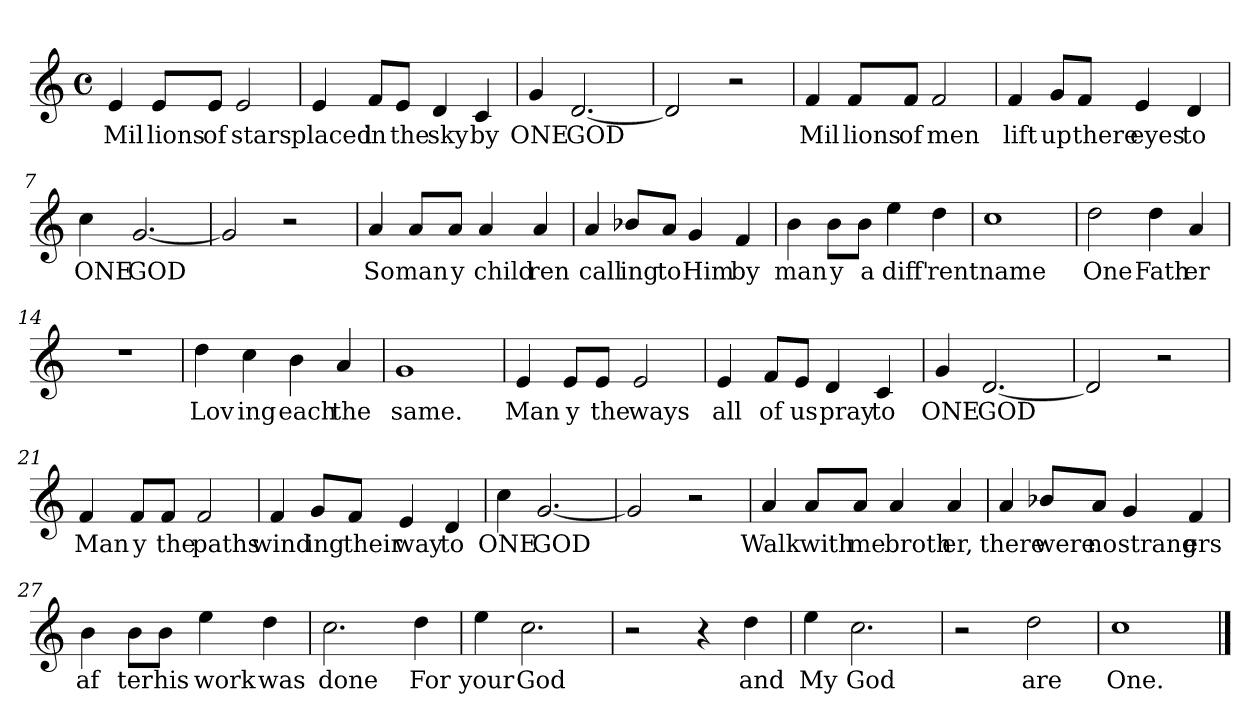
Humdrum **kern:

**kern	**text
*part1	*part1
*staff1	*staff1
*clefG2	*
*k[]	*
*C:	*
*M4/4	*
*met(c)	*
=1	=1
4e/	Mil
8e/L	lions
8e/J	of
2e/	stars
=2	=2
4e/	placed
8f/L	in
8e/J	the
4d/	sky
4c/	by
=3	=3
4g/	ONE
[2.d/	GOD
=4	=4
2d/]	.
2r	.
!!LO:LB:g=z
=5	=5
4f/	Mil
8f/L	lions
8f/J	of
2f/	men
=6	=6
4f/	lift
8g/L	up
8f/J	there
4e/	eyes
4d/	to
=7	=7
4cc\	ONE
[2.g/	GOD
=8	=8
2g/]	.
2r	.
!!LO:LB:g=z
=9	=9
4a/	So
8a/L	man
8a/J	y
4a/	child
4a/	ren
=10	=10
4a/	call
8b-X/L	ing
8a/J	to
4g/	Him
4f/	by
=11	=11
4b\	man
8b\L	y
8b\J	a
4ee\	diff'
4dd\	rent
=12	=12
1cc	name
!!LO:LB:g=z
=13	=13
2dd\	One
4dd\	Fath
4a/	er
=14	=14
1r	.
=15	=15
4dd\	Lov
4cc\	ing
4b\	each
4a/	the
=16	=16
1g	same.
!!LO:LB:g=z
=17	=17
4e/	Man
8e/L	y
8e/J	the
2e/	ways
=18	=18
4e/	all
8f/L	of
8e/J	us
4d/	pray
4c/	to
=19	=19
4g/	ONE
[2.d/	GOD
=20	=20
2d/]	.
2r	.
!!LO:LB:g=z
=21	=21
4f/	Man
8f/L	y
8f/J	the
2f/	paths
=22	=22
4f/	wind
8g/L	ing
8f/J	their
4e/	way
4d/	to
=23	=23
4cc\	ONE
[2.g/	GOD
=24	=24
2g/]	.
2r	.
!!LO:LB:g=z
=25	=25
4a/	Walk
8a/L	with
8a/J	me
4a/	broth
4a/	er,
=26	=26
4a/	there
8b-X/L	were
8a/J	no
4g/	strang
4f/	ers
=27	=27
4b\	af
8b\L	ter
8b\J	his
4ee\	work
4dd\	was
=28	=28
2.cc\	done
4dd\	For
!!LO:LB:g=z
=29	=29
4ee\	your
2.cc\	God
=30	=30
2r	.
4r	.
4dd\	and
=31	=31
4ee\	My
2.cc\	God
=32	=32
2r	.
2dd\	are
=33	=33
1cc	One.
==	==
*-	*-
